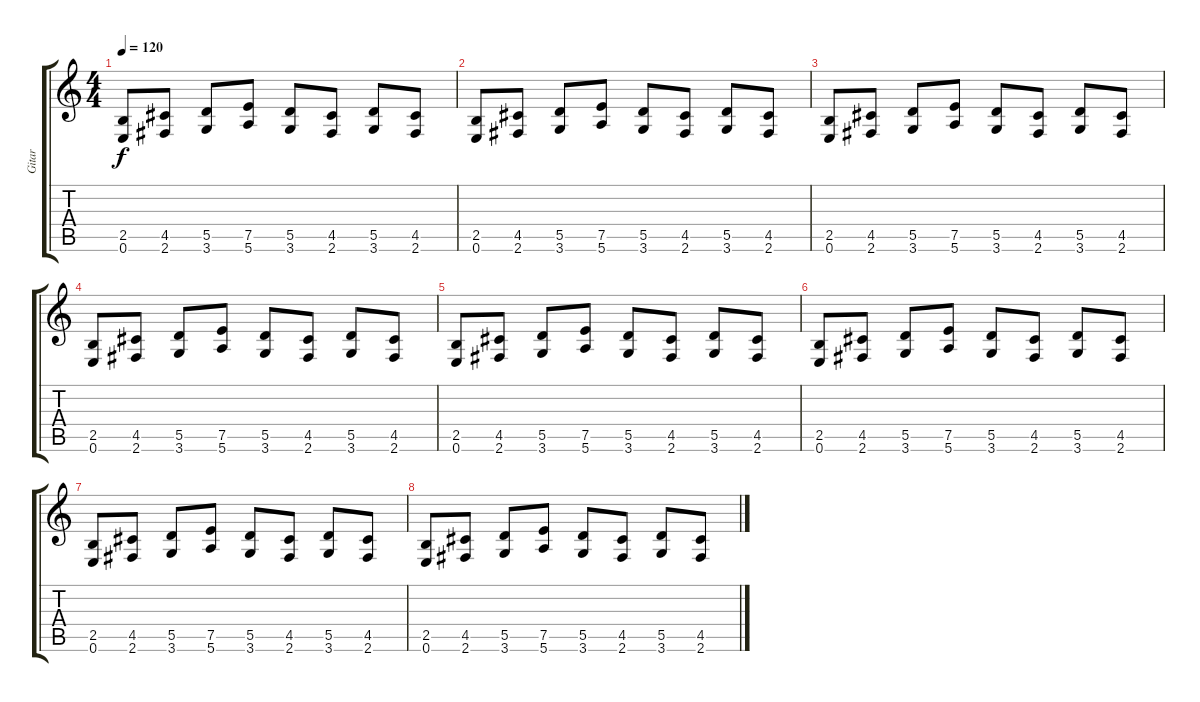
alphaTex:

\track ("Gitar" "Gitar") {instrument distortionguitar}
\staff {score tabs}
\tuning (E4 B3 G3 D3 A2 E2) {hide}
\ts (4 4)
\tempo 120
\clef g2
\ks c
(2.5 0.6).8{dy f} (4.5 2.6).8 (5.5 3.6).8 (7.5 5.6).8 (5.5 3.6).8 (4.5 2.6).8 (5.5 3.6).8 (4.5 2.6).8 |
(2.5 0.6).8 (4.5 2.6).8 (5.5 3.6).8 (7.5 5.6).8 (5.5 3.6).8 (4.5 2.6).8 (5.5 3.6).8 (4.5 2.6).8 |
(2.5 0.6).8 (4.5 2.6).8 (5.5 3.6).8 (7.5 5.6).8 (5.5 3.6).8 (4.5 2.6).8 (5.5 3.6).8 (4.5 2.6).8 |
(2.5 0.6).8 (4.5 2.6).8 (5.5 3.6).8 (7.5 5.6).8 (5.5 3.6).8 (4.5 2.6).8 (5.5 3.6).8 (4.5 2.6).8 |
(2.5 0.6).8 (4.5 2.6).8 (5.5 3.6).8 (7.5 5.6).8 (5.5 3.6).8 (4.5 2.6).8 (5.5 3.6).8 (4.5 2.6).8 |
(2.5 0.6).8 (4.5 2.6).8 (5.5 3.6).8 (7.5 5.6).8 (5.5 3.6).8 (4.5 2.6).8 (5.5 3.6).8 (4.5 2.6).8 |
(2.5 0.6).8 (4.5 2.6).8 (5.5 3.6).8 (7.5 5.6).8 (5.5 3.6).8 (4.5 2.6).8 (5.5 3.6).8 (4.5 2.6).8 |
(2.5 0.6).8 (4.5 2.6).8 (5.5 3.6).8 (7.5 5.6).8 (5.5 3.6).8 (4.5 2.6).8 (5.5 3.6).8 (4.5 2.6).8
